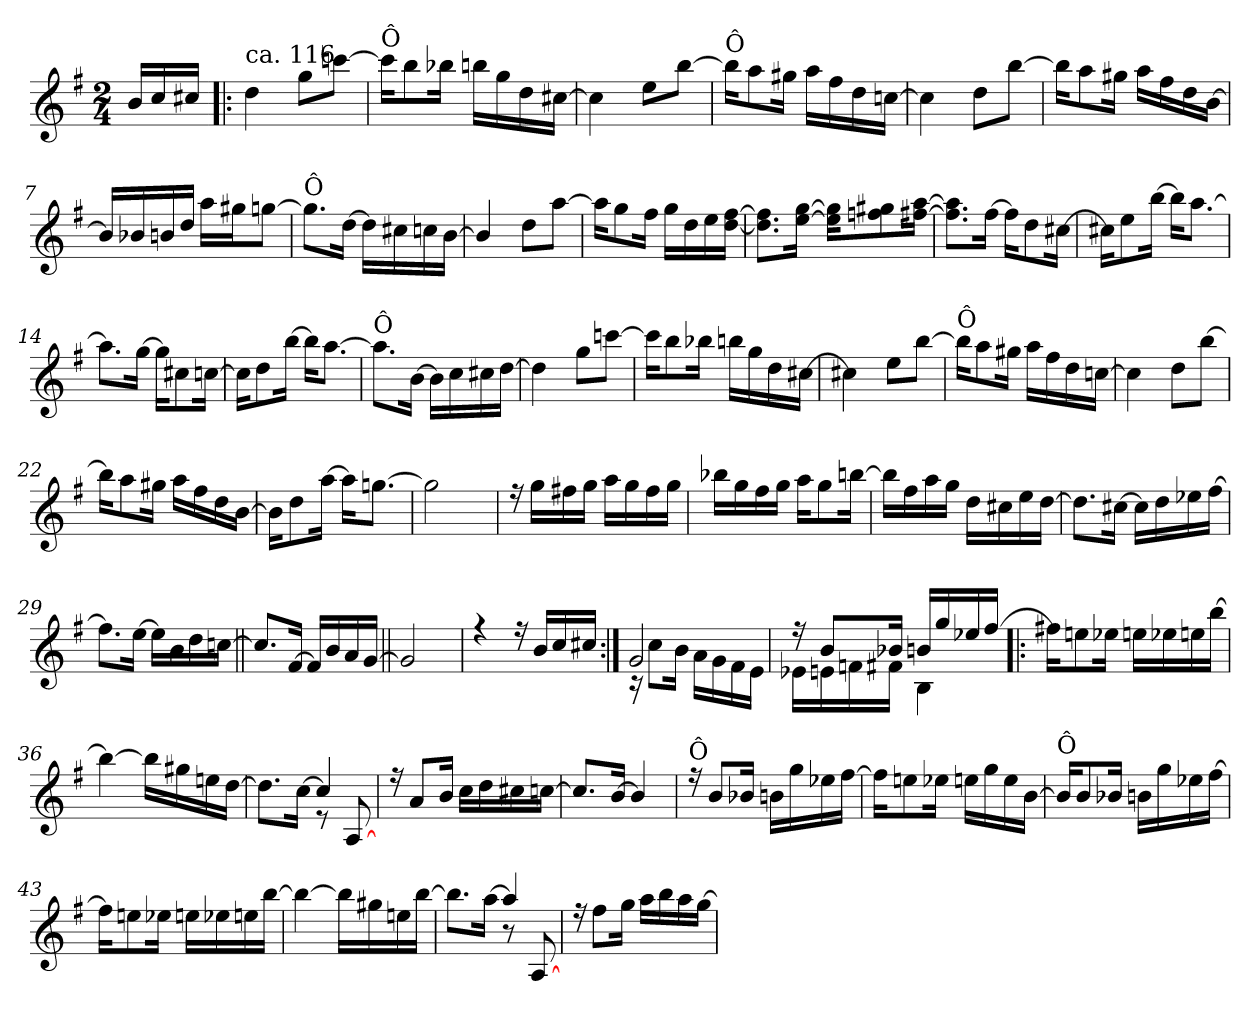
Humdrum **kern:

**kern
*part1
*staff1
*clefG2
*k[f#]
*G:
*M2/4
=
16b/LL
16cc/
16cc#X/JJ
=1!|:
*^
!LO:TX:a:t=ca. 116	!
4dd\	2ryy
8gg\L	.
[<8cccn\J	.
=2	=2
!LO:TX:a:t=Ô	!
16ccc\KL]	2ryy
8bb\	.
16bb-X\Jk	.
16bbn\LL	.
16gg\	.
16dd\	.
[<16cc#X\JJ	.
=3	=3
4cc#\]	2ryy
8ee\L	.
[<8bb\J	.
=4	=4
!LO:TX:a:t=Ô	!
16bb\KL]	2ryy
8aa\	.
16gg#X\Jk	.
16aa\LL	.
16ff#\	.
16dd\	.
[<16ccn\JJ	.
!!LO:LB:g=z	!!
=5	=5
4cc\]	2ryy
8dd\L	.
[<8bb\J	.
=6	=6
16bb\KL]	2ryy
8aa\	.
16gg#X\Jk	.
16aa\LL	.
16ff#\	.
16dd\	.
[<16b\JJ	.
=7	=7
16b/LL]	2ryy
16b-X/	.
16bn/	.
16dd/JJ	.
16aa\LL	.
16gg#X\J	.
[<8ggn\J	.
=8	=8
!LO:TX:a:t=Ô	!
8.gg\L]	2ryy
[<16dd\Jk	.
16dd\LL]	.
16cc#X\	.
16ccn\	.
[<16b\JJ	.
=9	=9
4b/]	2ryy
8dd\L	.
[<8aa\J	.
!!LO:LB:g=z	!!
=10	=10
16aa\KL]	4ryy
8gg\	.
16ff#\Jk	.
16gg\LL	4ryy
16dd\	.
16ee\	.
[<16dd\ [<16ff#\JJ	.
=11	=11
8.dd\] 8.ff#\]L	2ryy
[<16ee\ [<16gg\Jk	.
16ee\] 16gg\]KL	.
8ffn\ 8gg#X\	.
[<16ff#X\ [<16aa\Jk	.
=12	=12
8.ff#\] 8.aa\]L	2ryy
[<16ff#\Jk	.
16ff#\KL]	.
8dd\	.
[<16cc#X\Jk	.
=13	=13
16cc#X\KL]	2ryy
8ee\	.
[<16bb\Jk	.
16bb\KL]	.
[<8.aa\J	.
=14	=14
8.aa\L]	2ryy
[<16gg\Jk	.
16gg\KL]	.
8cc#X\	.
[<16ccn\Jk	.
!!LO:LB:g=z	!!
=15	=15
16ccn\KL]	2ryy
8dd\	.
[<16bb\Jk	.
16bb\KL]	.
[<8.aa\J	.
=16	=16
!LO:TX:a:t=Ô	!
8.aa\L]	2ryy
[<16b\Jk	.
16b\LL]	.
16cc\	.
16cc#X\	.
[<16dd\JJ	.
=17	=17
4dd\]	2ryy
8gg\L	.
[<8cccn\J	.
=18	=18
16ccc\KL]	2ryy
8bb\	.
16bb-X\Jk	.
16bbn\LL	.
16gg\	.
16dd\	.
[<16cc#X\JJ	.
=19	=19
4cc#X\]	2ryy
8ee\L	.
[<8bb\J	.
=20	=20
!LO:TX:a:t=Ô	!
16bb\KL]	2ryy
8aa\	.
16gg#X\Jk	.
16aa\LL	.
16ff#\	.
16dd\	.
[<16ccn\JJ	.
!!LO:LB:g=z	!!
=21	=21
4cc\]	2ryy
8dd\L	.
[<8bb\J	.
=22	=22
16bb\KL]	2ryy
8aa\	.
16gg#X\Jk	.
16aa\LL	.
16ff#\	.
16dd\	.
[<16b\JJ	.
=23	=23
16b\KL]	2ryy
8dd\	.
[<16aa\Jk	.
16aa\KL]	.
[<8.ggn\J	.
=24	=24
2gg\]	2ryy
=25	=25
16ree	2ryy
16gg\LL	.
16ff#X\	.
16gg\JJ	.
16aa\LL	.
16gg\	.
16ff#\	.
16gg\JJ	.
!!LO:LB:g=z	!!
=26	=26
16bb-X\LL	2ryy
16gg\	.
16ff#\	.
16gg\JJ	.
16aa\KL	.
8gg\	.
[<16bbn\Jk	.
=27	=27
16bb\LL]	2ryy
16ff#\	.
16aa\	.
16gg\JJ	.
16dd\LL	.
16cc#X\	.
16ee\	.
[<16dd\JJ	.
=28	=28
8.dd\L]	4ryy
[<16cc#X\Jk	.
16cc#\LL]	4ryy
16dd\	.
16ee-X\	.
[<16ff#\JJ	.
=29	=29
8.ff#\L]	2ryy
[<16ee\Jk	.
16ee\LL]	.
16b\	.
16dd\	.
[<16ccn\JJ	.
=30||	=30||
8.ccn/L]	2ryy
[>16f#/Jk	.
16f#/LL]	.
16b/	.
16a/	.
[>16g/JJ	.
!!LO:LB:g=z	!!
=31||	=31||
2g/]	2ryy
=32	=32
4ree	2ryy
16ree	.
16b/LL	.
16cc/	.
16cc#X/JJ	.
=33:|!	=33:|!
*	*^
2g/	16rB	2ryy
.	8cc!\L	.
.	16b!\Jk	.
.	16a!\LL	.
.	16g!\	.
.	16f#!\	.
.	16e!\JJ	.
=34	=34	=34
16ree	16e-X!\LL	2ryy
8b/L	16en!\	.
.	16fn!\	.
16b-X/Jk	16f#X!\JJ	.
16bn/LL	4B!\	.
16gg/	.	.
16ee-X/	.	.
[>16ff#/JJ	.	.
*	*v	*v
=35!|:	=35!|:
16ff#X\KL]	4ryy
8een\	.
16ee-X\Jk	.
16een\LL	4ryy
16ee-X\	.
16een\	.
[<16bb\JJ	.
!!LO:LB:g=z	!!
=36	=36
4bb\_	4ryy
16bb\LL]	4ryy
16gg#X\	.
16een\	.
[<16dd\JJ	.
=37	=37
*	*^
8.dd\L]	4ryy	4ryy
[<16cc\Jk	.	.
4cc/]	4ryy	8rd
.	.	[>8A/
*	*v	*v
=38	=38
16ree	2ryy
8a/L	.
16b/Jk	.
16cc\LL	.
16dd\	.
16cc#X\	.
[<16ccn\JJ	.
=39	=39
8.cc/L]	2ryy
[>16b/Jk	.
4b/]	.
=40	=40
!LO:TX:a:t=Ô	!
16ree	2ryy
8b/L	.
16b-X/Jk	.
16bn\LL	.
16gg\	.
16ee-X\	.
[<16ff#\JJ	.
!!LO:LB:g=z	!!
=41	=41
16ff#\KL]	2ryy
8een\	.
16ee-X\Jk	.
16een\LL	.
16gg\	.
16ee\	.
[<16b\JJ	.
=42	=42
!LO:TX:a:t=Ô	!
16b/KL]	2ryy
8b/	.
16b-X/Jk	.
16bn\LL	.
16gg\	.
16ee-X\	.
[<16ff#\JJ	.
=43	=43
16ff#\KL]	4ryy
8een\	.
16ee-X\Jk	.
16een\LL	4ryy
16ee-X\	.
16een\	.
[<16bb\JJ	.
=44	=44
4bb\_	4ryy
16bb\LL]	4ryy
16gg#X\	.
16een\	.
[<16bb\JJ	.
=45	=45
*	*^
8.bb\L]	2ryy	4ryy
[<16aa\Jk	.	.
4aa/]	.	8ra
.	.	[<8A/
*	*v	*v
!!LO:PB:g=z
=46	=46
16ree	2ryy
8ff#\L	.
16gg\Jk	.
16aa\LL	.
16bb\	.
16aa\	.
[<16gg\JJ	.
*v	*v
=
*-
